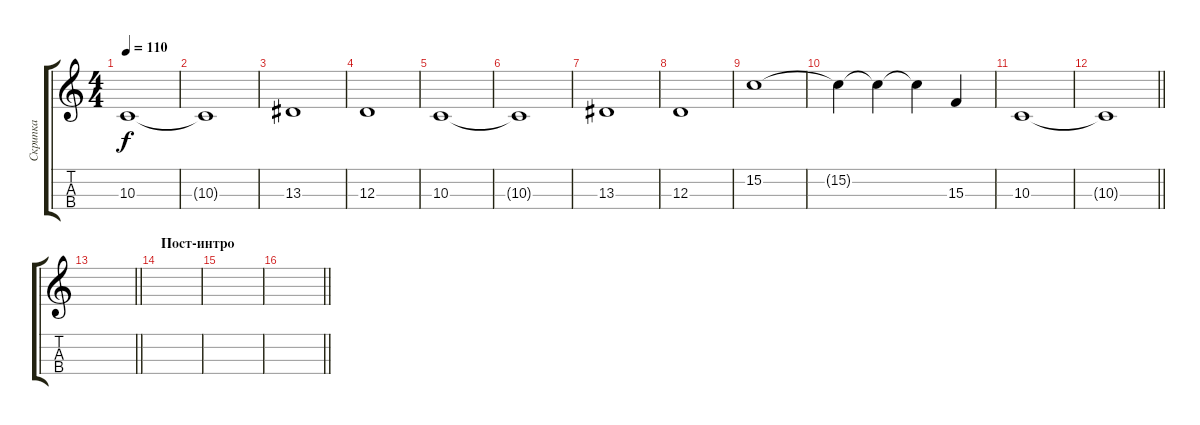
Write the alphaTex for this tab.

\track ("Скрипка" "Скрипка") {instrument violin}
\staff {score tabs}
\tuning (E4 A3 D3 G2) {hide}
\ts (4 4)
\tempo 110
\clef g2
\ks c
10.3.1{dy f} |
10.3{t}.1 |
13.3.1 |
12.3.1 |
10.3.1 |
10.3{t}.1 |
13.3.1 |
12.3.1 |
15.2.1 |
15.2{t}.4 15.2{t}.4 15.2{t}.4 15.3.4 |
10.3.1 |
\barLineRight lightlight
10.3{t}.1 |
\barLineRight lightlight
|
\section ("" "Пост-интро")
|
|
\barLineRight lightlight
